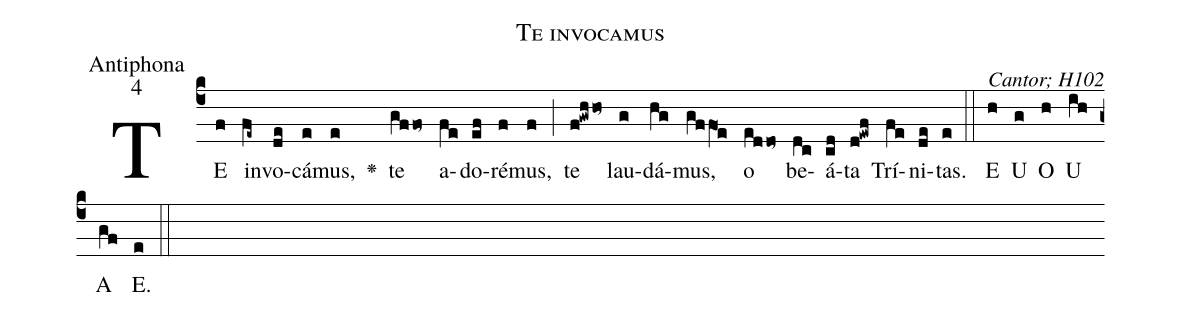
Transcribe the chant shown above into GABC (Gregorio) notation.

name:Te invocamus;
office-part:Antiphona;
mode:4;
commentary:Cantor; H102;
%%
(c4)TE(f) in(fe~)vo(de)cá(e)mus,(e) <v>\greheightstar</v>() te(gffo~) a(fe)do(ef)ré(f)mus,(f) (;) te(f!gwh/ho~) lau(g)dá(hg)mus,(gffO1e)
o(eddo~) be(dc)á(cd)ta(d!ewf) Trí(fe)ni(de)tas.(e) (::)

E(h) U(g) O(h) U(ih) A(gf) E.(e) (::)
